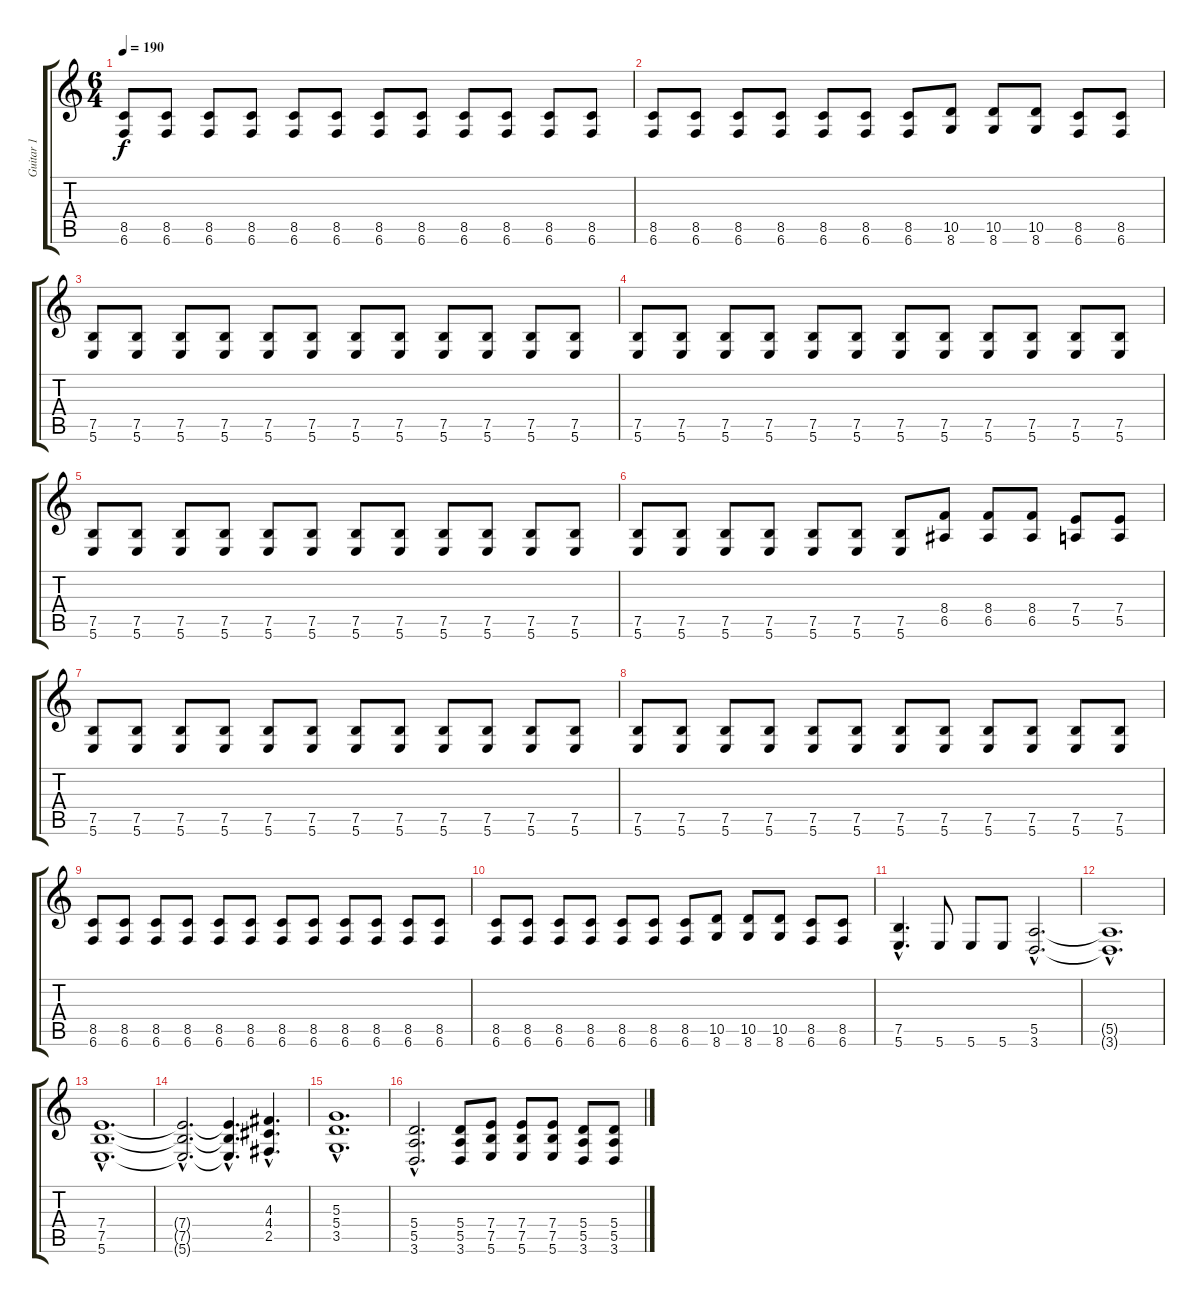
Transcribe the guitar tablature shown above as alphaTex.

\track ("Guitar 1" "Guitar 1") {instrument distortionguitar}
\staff {score tabs}
\tuning (B3 G3 D3 A2 E2 B1) {hide}
\ts (6 4)
\tempo 190
\clef g2
\ks c
(8.5 6.6).8{dy f} (8.5 6.6).8 (8.5 6.6).8 (8.5 6.6).8 (8.5 6.6).8 (8.5 6.6).8 (8.5 6.6).8 (8.5 6.6).8 (8.5 6.6).8 (8.5 6.6).8 (8.5 6.6).8 (8.5 6.6).8 |
(8.5 6.6).8 (8.5 6.6).8 (8.5 6.6).8 (8.5 6.6).8 (8.5 6.6).8 (8.5 6.6).8 (8.5 6.6).8 (10.5 8.6).8 (10.5 8.6).8 (10.5 8.6).8 (8.5 6.6).8 (8.5 6.6).8 |
(7.5 5.6).8 (7.5 5.6).8 (7.5 5.6).8 (7.5 5.6).8 (7.5 5.6).8 (7.5 5.6).8 (7.5 5.6).8 (7.5 5.6).8 (7.5 5.6).8 (7.5 5.6).8 (7.5 5.6).8 (7.5 5.6).8 |
(7.5 5.6).8 (7.5 5.6).8 (7.5 5.6).8 (7.5 5.6).8 (7.5 5.6).8 (7.5 5.6).8 (7.5 5.6).8 (7.5 5.6).8 (7.5 5.6).8 (7.5 5.6).8 (7.5 5.6).8 (7.5 5.6).8 |
(7.5 5.6).8 (7.5 5.6).8 (7.5 5.6).8 (7.5 5.6).8 (7.5 5.6).8 (7.5 5.6).8 (7.5 5.6).8 (7.5 5.6).8 (7.5 5.6).8 (7.5 5.6).8 (7.5 5.6).8 (7.5 5.6).8 |
(7.5 5.6).8 (7.5 5.6).8 (7.5 5.6).8 (7.5 5.6).8 (7.5 5.6).8 (7.5 5.6).8 (7.5 5.6).8 (8.4 6.5).8 (8.4 6.5).8 (8.4 6.5).8 (7.4 5.5).8 (7.4 5.5).8 |
(7.5 5.6).8 (7.5 5.6).8 (7.5 5.6).8 (7.5 5.6).8 (7.5 5.6).8 (7.5 5.6).8 (7.5 5.6).8 (7.5 5.6).8 (7.5 5.6).8 (7.5 5.6).8 (7.5 5.6).8 (7.5 5.6).8 |
(7.5 5.6).8 (7.5 5.6).8 (7.5 5.6).8 (7.5 5.6).8 (7.5 5.6).8 (7.5 5.6).8 (7.5 5.6).8 (7.5 5.6).8 (7.5 5.6).8 (7.5 5.6).8 (7.5 5.6).8 (7.5 5.6).8 |
(8.5 6.6).8 (8.5 6.6).8 (8.5 6.6).8 (8.5 6.6).8 (8.5 6.6).8 (8.5 6.6).8 (8.5 6.6).8 (8.5 6.6).8 (8.5 6.6).8 (8.5 6.6).8 (8.5 6.6).8 (8.5 6.6).8 |
(8.5 6.6).8 (8.5 6.6).8 (8.5 6.6).8 (8.5 6.6).8 (8.5 6.6).8 (8.5 6.6).8 (8.5 6.6).8 (10.5 8.6).8 (10.5 8.6).8 (10.5 8.6).8 (8.5 6.6).8 (8.5 6.6).8 |
(7.5{hac} 5.6{hac}).4{d} 5.6.8 5.6.8 5.6.8 (5.5{hac} 3.6{hac}).2{d} |
(5.5{hac t} 3.6{hac t}).1{d} |
(7.4{hac} 7.5{hac} 5.6{hac}).1{d} |
(7.4{hac t} 7.5{hac t} 5.6{hac t}).2{d} (7.4{hac t} 7.5{hac t} 5.6{hac t}).4{d} (4.3{hac} 4.4{hac} 2.5{hac}).4{d} |
(5.3{hac} 5.4{hac} 3.5{hac}).1{d} |
(5.4{hac} 5.5{hac} 3.6{hac}).2{d} (5.4 5.5 3.6).8 (7.4 7.5 5.6).8 (7.4 7.5 5.6).8 (7.4 7.5 5.6).8 (5.4 5.5 3.6).8 (5.4 5.5 3.6).8
